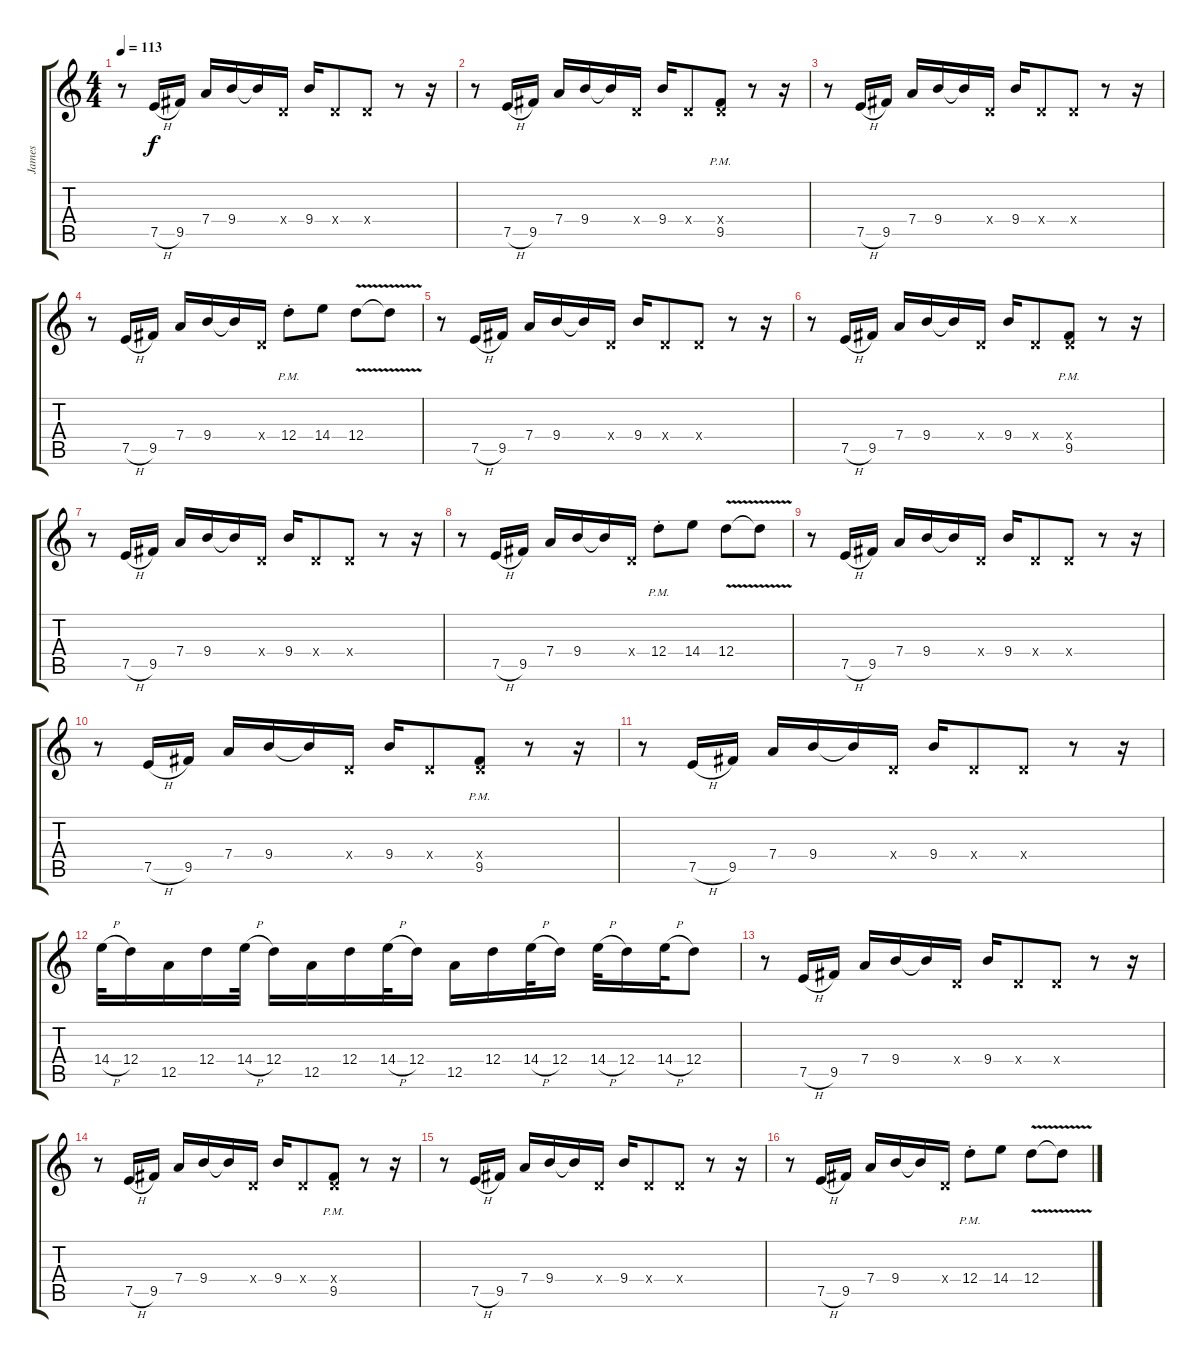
\track ("James" "James") {instrument electricguitarclean}
\staff {score tabs}
\tuning (E4 B3 G3 D3 A2 E2) {hide}
\ts (4 4)
\tempo 113
\clef g2
\ks c
r.8{dy f} 7.5{h}.16{volume 6 instrument overdrivenguitar} 9.5.16 7.4.16 9.4.16 9.4{t}.16 0.4{x}.16 9.4.16 0.4{x}.8 0.4{x}.8 r.8 r.16 |
r.8 7.5{h}.16 9.5.16 7.4.16 9.4.16 9.4{t}.16 0.4{x}.16 9.4.16 0.4{x}.8 (0.4{x} 9.5{pm}).8 r.8 r.16 |
r.8 7.5{h}.16 9.5.16 7.4.16 9.4.16 9.4{t}.16 0.4{x}.16 9.4.16 0.4{x}.8 0.4{x}.8 r.8 r.16 |
r.8 7.5{h}.16 9.5.16 7.4.16 9.4.16 9.4{t}.16 0.4{x}.16 12.4{pm st}.8 14.4.8 12.4{v}.8 12.4{t}.8 |
r.8 7.5{h}.16{volume 6 instrument overdrivenguitar} 9.5.16 7.4.16 9.4.16 9.4{t}.16 0.4{x}.16 9.4.16 0.4{x}.8 0.4{x}.8 r.8 r.16 |
r.8 7.5{h}.16 9.5.16 7.4.16 9.4.16 9.4{t}.16 0.4{x}.16 9.4.16 0.4{x}.8 (0.4{x} 9.5{pm}).8 r.8 r.16 |
r.8 7.5{h}.16 9.5.16 7.4.16 9.4.16 9.4{t}.16 0.4{x}.16 9.4.16 0.4{x}.8 0.4{x}.8 r.8 r.16 |
r.8 7.5{h}.16 9.5.16 7.4.16 9.4.16 9.4{t}.16 0.4{x}.16 12.4{pm st}.8 14.4.8 12.4{v}.8 12.4{t}.8 |
r.8 7.5{h}.16{volume 6 instrument overdrivenguitar} 9.5.16 7.4.16 9.4.16 9.4{t}.16 0.4{x}.16 9.4.16 0.4{x}.8 0.4{x}.8 r.8 r.16 |
r.8 7.5{h}.16 9.5.16 7.4.16 9.4.16 9.4{t}.16 0.4{x}.16 9.4.16 0.4{x}.8 (0.4{x} 9.5{pm}).8 r.8 r.16 |
r.8 7.5{h}.16 9.5.16 7.4.16 9.4.16 9.4{t}.16 0.4{x}.16 9.4.16 0.4{x}.8 0.4{x}.8 r.8 r.16 |
14.4{h}.32 12.4.16 12.5.16 12.4.16 14.4{h}.32 12.4.16 12.5.16 12.4.16 14.4{h}.32 12.4.16 12.5.16 12.4.16 14.4{h}.32 12.4.16 14.4{h}.32 12.4.16 14.4{h}.32 12.4.8 |
r.8 7.5{h}.16{volume 6 instrument overdrivenguitar} 9.5.16 7.4.16 9.4.16 9.4{t}.16 0.4{x}.16 9.4.16 0.4{x}.8 0.4{x}.8 r.8 r.16 |
r.8 7.5{h}.16 9.5.16 7.4.16 9.4.16 9.4{t}.16 0.4{x}.16 9.4.16 0.4{x}.8 (0.4{x} 9.5{pm}).8 r.8 r.16 |
r.8 7.5{h}.16 9.5.16 7.4.16 9.4.16 9.4{t}.16 0.4{x}.16 9.4.16 0.4{x}.8 0.4{x}.8 r.8 r.16 |
r.8 7.5{h}.16 9.5.16 7.4.16 9.4.16 9.4{t}.16 0.4{x}.16 12.4{pm st}.8 14.4.8 12.4{v}.8 12.4{t}.8
